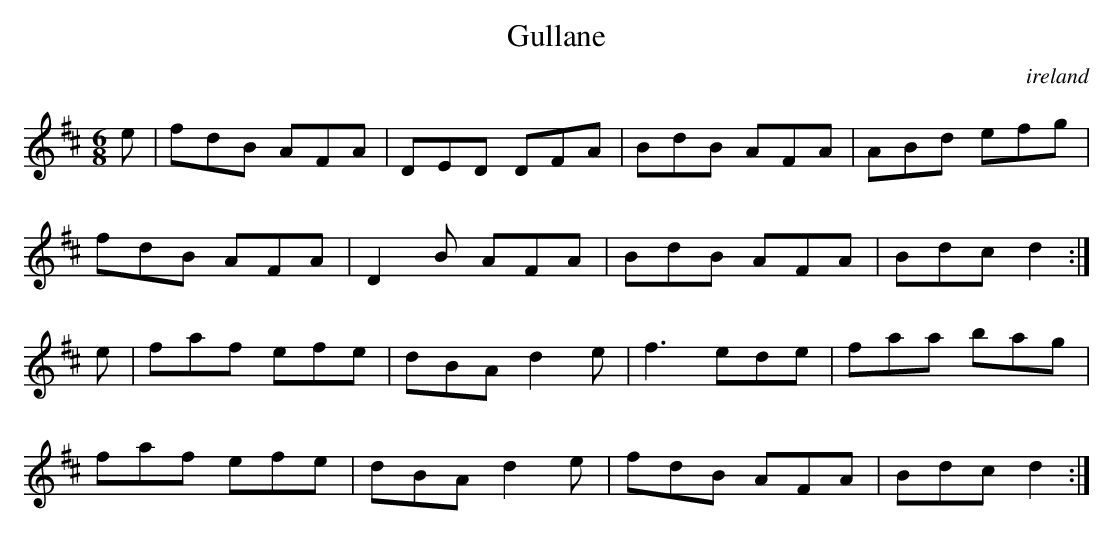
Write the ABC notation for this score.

X:1
T:Gullane
O:ireland
M:6/8
L:1/8
K:D Major
e|fdB AFA|DED DFA|BdB AFA|ABd efg|!
fdB AFA|D2B AFA|BdB AFA|Bdc d2:|!
e|faf efe|dBA d2e|f3 ede|faa bag|!
faf efe|dBA d2e|fdB AFA|Bdc d2:|!
